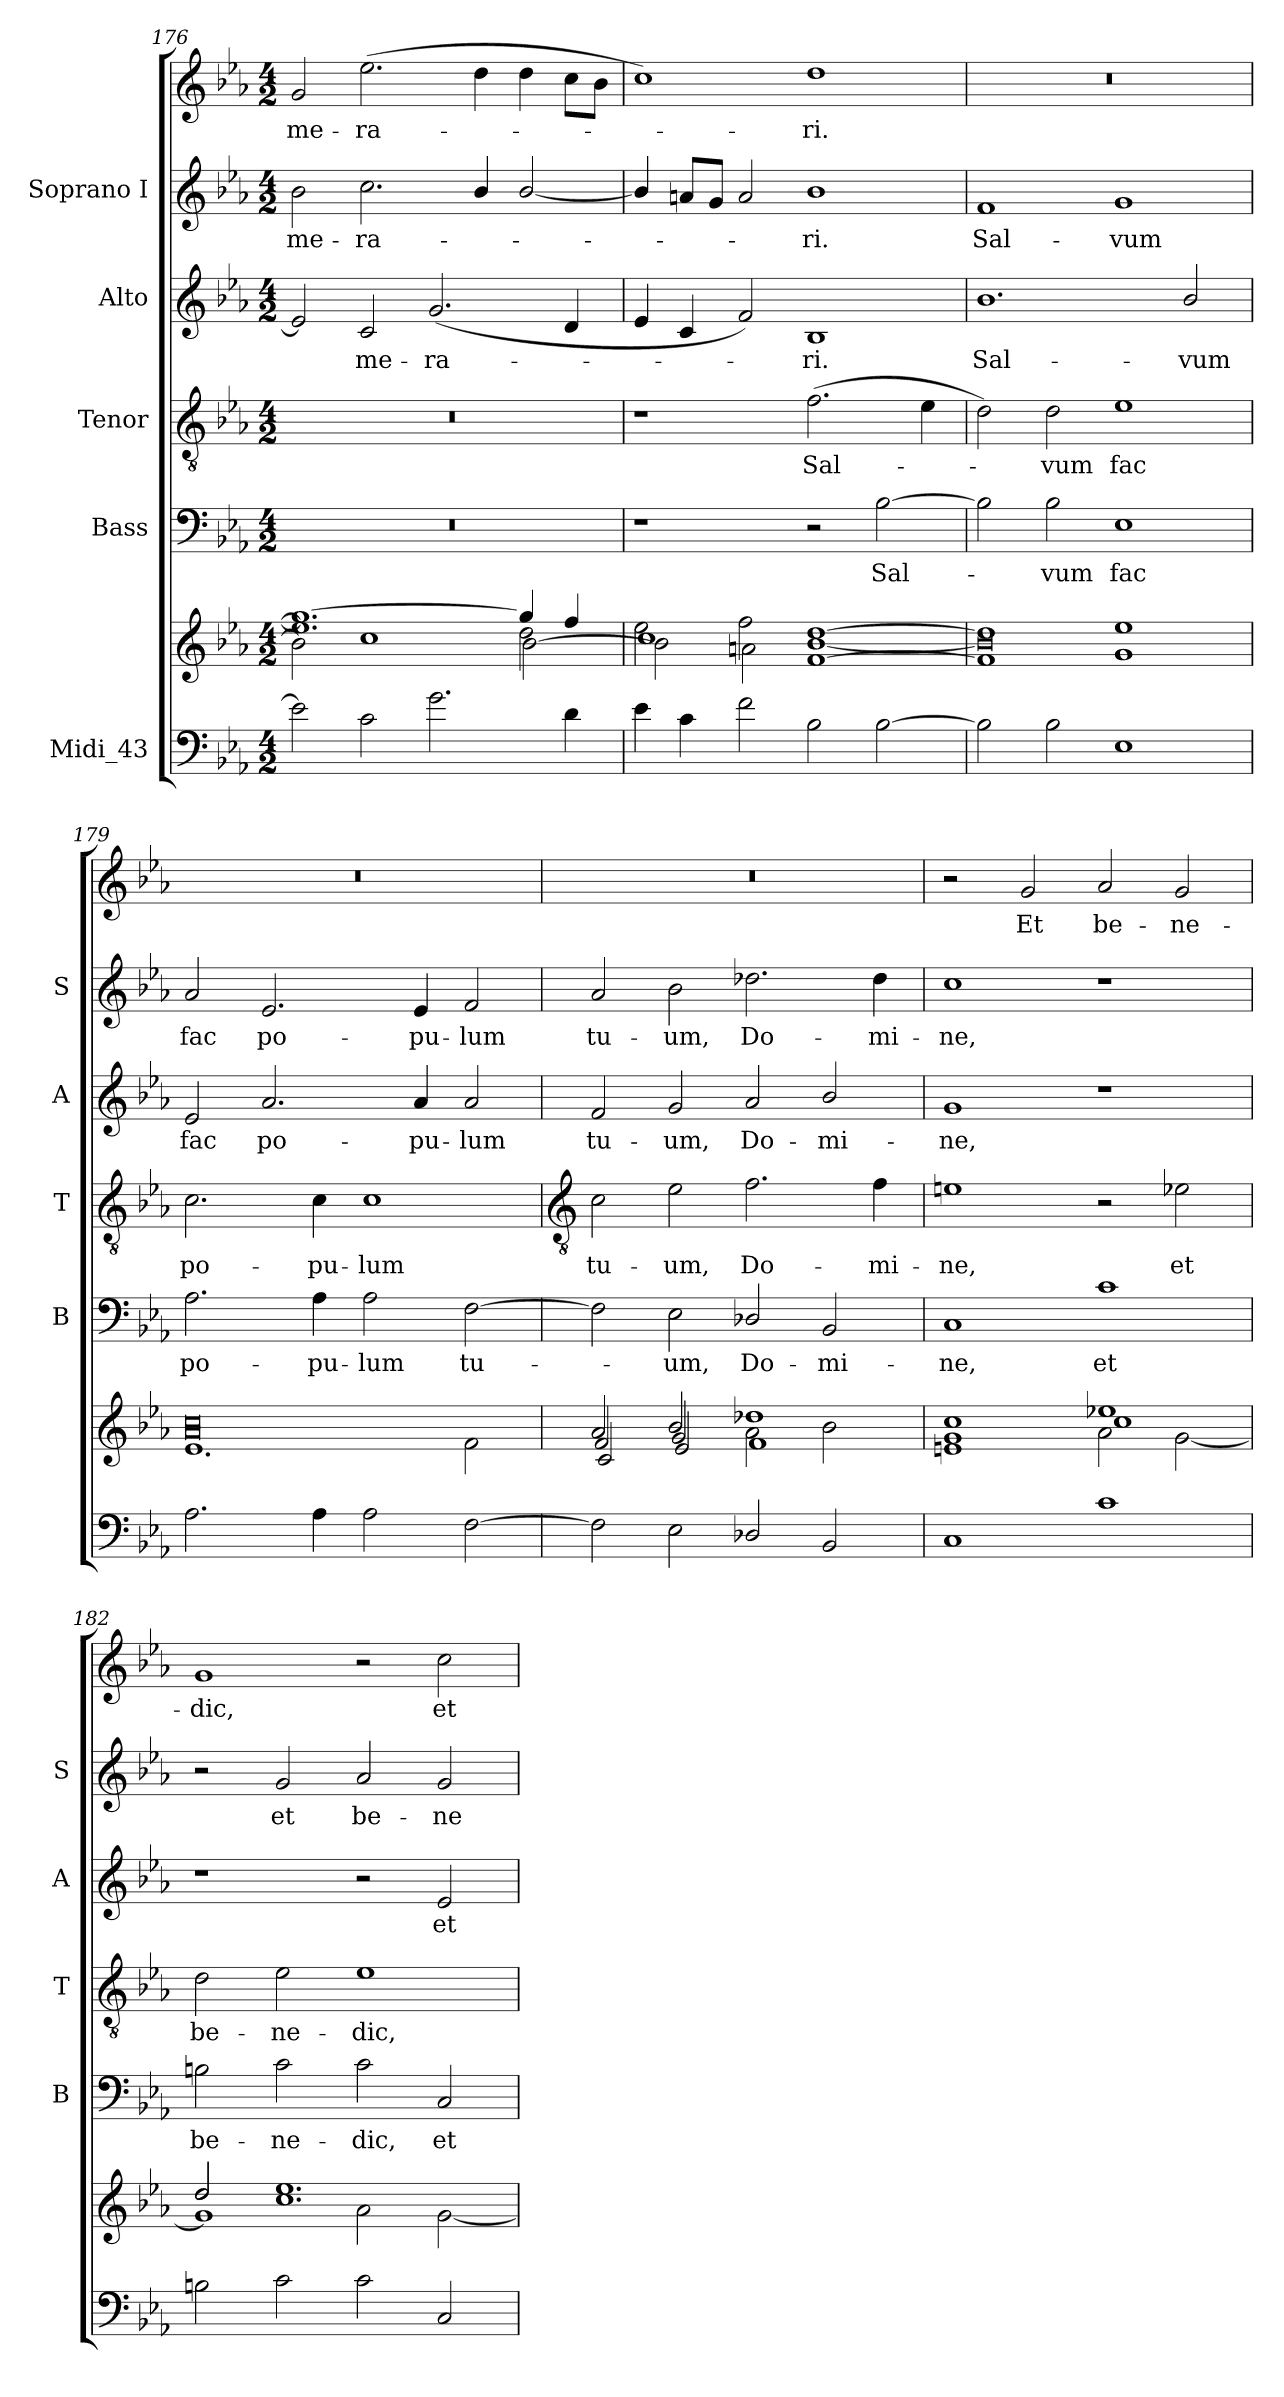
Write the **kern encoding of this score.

**kern	**kern	**kern	**text	**kern	**text	**kern	**text	**kern	**text	**kern	**text
*part5	*part5	*part4	*part4	*part3	*part3	*part2	*part2	*part1	*part1	*part1	*part1
*staff7	*staff6	*staff5	*staff5	*staff4	*staff4	*staff3	*staff3	*staff2	*staff2	*staff1	*staff1
*I"Midi_43	*	*I"Bass	*	*I"Tenor	*	*I"Alto	*	*I"Soprano I	*	*	*
*	*	*I'B	*	*I'T	*	*I'A	*	*I'S	*	*	*
*clefF4	*clefG2	*clefF4	*	*clefGv2	*	*clefG2	*	*clefG2	*	*clefG2	*
*k[b-e-a-]	*k[b-e-a-]	*k[b-e-a-]	*	*k[b-e-a-]	*	*k[b-e-a-]	*	*k[b-e-a-]	*	*k[b-e-a-]	*
*E-:	*E-:	*E-:	*	*E-:	*	*E-:	*	*E-:	*	*E-:	*
*M4/2	*M4/2	*M4/2	*	*M4/2	*	*M4/2	*	*M4/2	*	*M4/2	*
=176	=176	=176	=176	=176	=176	=176	=176	=176	=176	=176	=176
*	*^	*	*	*	*	*	*	*	*	*	*
*	*	*^	*	*	*	*	*	*	*	*	*	*
!	!	!	!	!	!	!	!	!	!	!	!LO:LY:b	!	!LO:LY:b
2e-]	1.gg/_	1.ee-\]	2b-\]	0r	.	0r	.	2e-]	.	2b-	me-	2g	-me-
!	!	!	!	!	!	!	!	!	!LO:LY:b	!	!LO:LY:b	!	!LO:LY:b
2c	.	.	1cc\	.	.	.	.	2c	me-	2.cc	-ra-	(>2.ee-	-ra-
!	!	!	!	!	!	!	!	!	!LO:LY:b	!	!	!	!
2.g	.	.	.	.	.	.	.	(<2.g	-ra-	.	.	.	.
.	.	.	.	.	.	.	.	.	.	4b-/	.	4dd	.
.	4gg/]	2dd\	[2b-\	.	.	.	.	.	.	[2b-/	.	4dd	.
4d	4ff/	.	.	.	.	.	.	4d	.	.	.	8ccL	.
.	.	.	.	.	.	.	.	.	.	.	.	8b-J	.
=177	=177	=177	=177	=177	=177	=177	=177	=177	=177	=177	=177	=177	=177
4e-	2ee-\	1cc\	2b-\]	1r	.	1r	.	4e-	.	4b-/]	.	1cc)	.
4c	.	.	.	.	.	.	.	4c	.	8an/L	.	.	.
.	.	.	.	.	.	.	.	.	.	8g/J	.	.	.
2f	2ff\	.	2an\	.	.	.	.	2f)	.	2a/	.	.	.
!	!	!	!	!	!	!	!LO:LY:b	!	!LO:LY:b	!	!LO:LY:b	!	!LO:LY:b
2B-	[1dd/	[1b-\	[1f\	2r	.	(>2.f	Sal-	1B-	ri.	1b-	ri.	1dd	ri.
!	!	!	!	!	!LO:LY:b	!	!	!	!	!	!	!	!
[2B-	.	.	.	[2B-	Sal-	.	.	.	.	.	.	.	.
.	.	.	.	.	.	4e-	.	.	.	.	.	.	.
=178	=178	=178	=178	=178	=178	=178	=178	=178	=178	=178	=178	=178	=178
!	!	!	!	!	!	!	!	!	!LO:LY:b	!	!LO:LY:b	!	!
2B-]	1dd/]	0b-\]	1f\]	2B-]	.	2d)	.	1.b-	Sal-	1f	Sal-	0r	.
!	!	!	!	!	!LO:LY:b	!	!LO:LY:b	!	!	!	!	!	!
2B-	.	.	.	2B-	vum	2d	vum	.	.	.	.	.	.
!	!	!	!	!	!LO:LY:b	!	!LO:LY:b	!	!	!	!LO:LY:b	!	!
1E-	1ee-/	.	1g\	1E-	fac	1e-	fac	.	.	1g	-vum	.	.
!	!	!	!	!	!	!	!	!	!LO:LY:b	!	!	!	!
.	.	.	.	.	.	.	.	2b-/	-vum	.	.	.	.
=179	=179	=179	=179	=179	=179	=179	=179	=179	=179	=179	=179	=179	=179
!	!	!	!	!	!LO:LY:b	!	!LO:LY:b	!	!LO:LY:b	!	!LO:LY:b	!	!
2.A-	0cc/	0a-\	1.e-\	2.A-	po-	2.c	po-	2e-	fac	2a-/	fac	0r	.
!	!	!	!	!	!	!	!	!	!LO:LY:b	!	!LO:LY:b	!	!
.	.	.	.	.	.	.	.	2.a-/	po-	2.e-	po-	.	.
!	!	!	!	!	!LO:LY:b	!	!LO:LY:b	!	!	!	!	!	!
4A-	.	.	.	4A-	-pu-	4c	-pu-	.	.	.	.	.	.
!	!	!	!	!	!LO:LY:b	!	!LO:LY:b	!	!	!	!	!	!
2A-	.	.	.	2A-	-lum	1c	-lum	.	.	.	.	.	.
!	!	!	!	!	!	!	!	!	!LO:LY:b	!	!LO:LY:b	!	!
.	.	.	.	.	.	.	.	4a-/	-pu-	4e-	-pu-	.	.
!	!	!	!	!	!LO:LY:b	!	!	!	!LO:LY:b	!	!LO:LY:b	!	!
[2F	.	.	2f\	[2F	tu-	.	.	2a-/	-lum	2f	-lum	.	.
!!LO:LB:g=z
=180	=180	=180	=180	=180	=180	=180	=180	=180	=180	=180	=180	=180	=180
*	*	*	*	*	*	*clefGv2	*	*	*	*	*	*	*
!	!	!	!	!	!	!	!LO:LY:b	!	!LO:LY:b	!	!LO:LY:b	!	!
2F]	2a-/	2f/	2c/	2F]	.	2c	tu-	2f	tu-	2a-	tu-	0r	.
!	!	!	!	!	!LO:LY:b	!	!LO:LY:b	!	!LO:LY:b	!	!LO:LY:b	!	!
2E-	2b-/	2g/	2e-/	2E-	um,	2e-	-um,	2g	-um,	2b-	-um,	.	.
!	!	!	!	!	!LO:LY:b	!	!LO:LY:b	!	!LO:LY:b	!	!LO:LY:b	!	!
2D-X/	1dd-X/	2a-\	1f\	2D-X/	Do-	2.f	Do-	2a-	Do-	2.dd-X	Do-	.	.
!	!	!	!	!	!LO:LY:b	!	!	!	!LO:LY:b	!	!	!	!
2BB-	.	2b-\	.	2BB-	-mi-	.	.	2b-/	-mi-	.	.	.	.
!	!	!	!	!	!	!	!LO:LY:b	!	!	!	!LO:LY:b	!	!
.	.	.	.	.	.	4f	-mi-	.	.	4dd-	-mi-	.	.
=181	=181	=181	=181	=181	=181	=181	=181	=181	=181	=181	=181	=181	=181
!	!	!	!	!	!LO:LY:b	!	!LO:LY:b	!	!LO:LY:b	!	!LO:LY:b	!	!
1C	1cc/	1g\	1en\	1C	-ne,	1en	-ne,	1g	-ne,	1cc	-ne,	2r	.
!	!	!	!	!	!	!	!	!	!	!	!	!	!LO:LY:b
.	.	.	.	.	.	.	.	.	.	.	.	2g	-Et
!	!	!	!	!	!LO:LY:b	!	!	!	!	!	!	!	!LO:LY:b
1c	1ee-X/	2a-\	1cc\	1c	et	2r	.	1r	.	1r	.	2a-/	be-
!	!	!	!	!	!	!	!LO:LY:b	!	!	!	!	!	!LO:LY:b
.	.	[2g\	.	.	.	2e-X	et	.	.	.	.	2g	-ne-
=182	=182	=182	=182	=182	=182	=182	=182	=182	=182	=182	=182	=182	=182
!	!	!	!	!	!LO:LY:b	!	!LO:LY:b	!	!	!	!	!	!LO:LY:b
2Bn	2dd/	1g/]	2dd/	2Bn	be-	2d	be-	1r	.	2r	.	1g	dic,
!	!	!	!	!	!LO:LY:b	!	!LO:LY:b	!	!	!	!LO:LY:b	!	!
2c	1.ee-/	.	1.cc\	2c	-ne-	2e-	-ne-	.	.	2g	et	.	.
!	!	!	!	!	!LO:LY:b	!	!LO:LY:b	!	!	!	!LO:LY:b	!	!
2c	.	2a-\	.	2c	-dic,	1e-	-dic,	2r	.	2a-/	be-	2r	.
!	!	!	!	!	!LO:LY:b	!	!	!	!LO:LY:b	!	!LO:LY:b	!	!LO:LY:b
2C	.	[2g\	.	2C	et	.	.	2e-	et	2g	-ne-	2cc	et
*	*v	*v	*v	*	*	*	*	*	*	*	*	*	*
=	=	=	=	=	=	=	=	=	=	=	=
*-	*-	*-	*-	*-	*-	*-	*-	*-	*-	*-	*-
